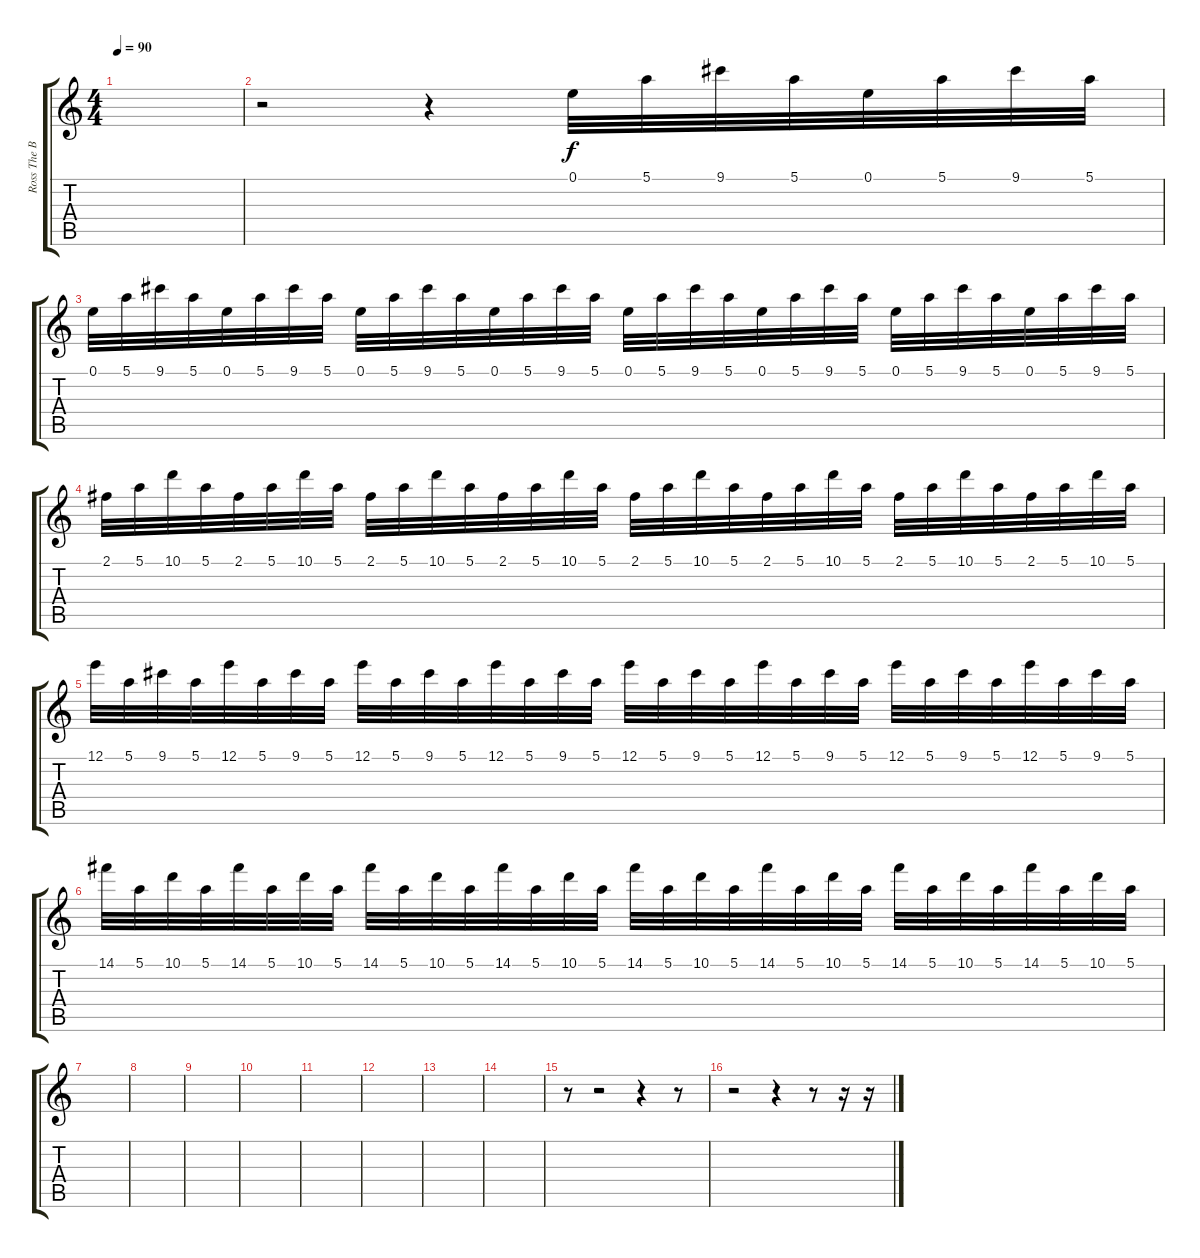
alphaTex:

\track ("Ross The Boss(2)" "Ross The B") {instrument distortionguitar}
\staff {score tabs}
\tuning (E4 B3 G3 D3 A2 E2) {hide}
\ts (4 4)
\tempo 90
\clef g2
\ks c
|
r.2 r.4 0.1.32{volume 6 balance 4} 5.1.32 9.1.32 5.1.32 0.1.32 5.1.32 9.1.32 5.1.32 |
0.1.32{volume 8 balance 2} 5.1.32 9.1.32 5.1.32 0.1.32 5.1.32 9.1.32 5.1.32 0.1.32 5.1.32 9.1.32 5.1.32 0.1.32 5.1.32 9.1.32 5.1.32 0.1.32 5.1.32 9.1.32 5.1.32 0.1.32 5.1.32 9.1.32 5.1.32 0.1.32 5.1.32 9.1.32 5.1.32 0.1.32 5.1.32 9.1.32 5.1.32 |
2.1.32 5.1.32 10.1.32 5.1.32 2.1.32 5.1.32 10.1.32 5.1.32 2.1.32 5.1.32 10.1.32 5.1.32 2.1.32 5.1.32 10.1.32 5.1.32 2.1.32 5.1.32 10.1.32 5.1.32 2.1.32 5.1.32 10.1.32 5.1.32 2.1.32 5.1.32 10.1.32 5.1.32 2.1.32 5.1.32 10.1.32 5.1.32 |
12.1.32 5.1.32 9.1.32 5.1.32 12.1.32 5.1.32 9.1.32 5.1.32 12.1.32 5.1.32 9.1.32 5.1.32 12.1.32 5.1.32 9.1.32 5.1.32 12.1.32 5.1.32 9.1.32 5.1.32 12.1.32 5.1.32 9.1.32 5.1.32 12.1.32 5.1.32 9.1.32 5.1.32 12.1.32 5.1.32 9.1.32 5.1.32 |
14.1.32 5.1.32 10.1.32 5.1.32 14.1.32 5.1.32 10.1.32 5.1.32 14.1.32 5.1.32 10.1.32 5.1.32 14.1.32 5.1.32 10.1.32 5.1.32 14.1.32 5.1.32 10.1.32 5.1.32 14.1.32 5.1.32 10.1.32 5.1.32 14.1.32 5.1.32 10.1.32 5.1.32 14.1.32 5.1.32 10.1.32 5.1.32 |
|
|
|
|
|
|
|
|
r.8 r.2 r.4 r.8 |
r.2 r.4 r.8 r.16 r.16
